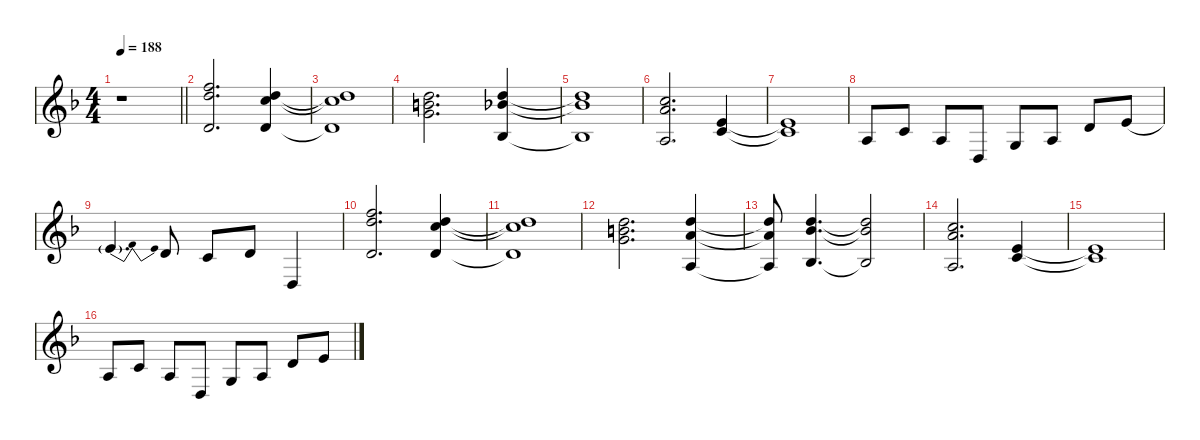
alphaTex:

\defaultSystemsLayout 4
\hideDynamics
\bracketExtendMode nobrackets
\singleTrackTrackNamePolicy hidden
\multiTrackTrackNamePolicy hidden
\firstSystemTrackNameMode fullname
\firstSystemTrackNameOrientation horizontal
\otherSystemsTrackNameOrientation horizontal
\track ("Piano 1-strings" "Piano 1") {defaultSystemsLayout 8 instrument synthstrings1}
\staff {score}
\tuning (E4 A3 F3 D3 A2 D2)
\ts (4 4)
\tempo 188
\clef g2
\barLineRight lightlight
\ks dminor
r.1{dy f beam Down} |
(20.2{acc forcenatural} 21.3{acc forcenatural} 12.4{acc forcenatural}).2{d bd 30 beam Up} (17.2{acc forcenatural} 19.3{acc forcenatural} 12.4{acc forcenatural}).4{bd 30 beam Up} |
(17.2{t acc forcenatural} 19.3{t acc forcenatural} 12.4{t acc forcenatural}).1{beam Up} |
(21.3{acc forcenatural} 21.4{acc forcenatural} 22.5{acc forcenatural}).2{d bd 30 beam Down} (21.3{acc forcenatural} 20.4{acc b} 20.6{acc b}).4{bd 30 beam Up} |
(21.3{t acc forcenatural} 20.4{t acc b} 20.6{t acc b}).1{beam Up} |
(19.3{acc forcenatural} 19.4{acc forcenatural} 12.5{acc forcenatural}).2{d bd 30 beam Up} (14.4{acc forcenatural} 15.5{acc forcenatural}).4{bd 30 beam Up} |
(14.4{t acc forcenatural} 15.5{t acc forcenatural}).1{beam Up} |
19.6{acc forcenatural}.8{beam Up} 22.6{acc forcenatural}.8{beam Up} 12.5{acc forcenatural}.8{beam Up} 12.6{acc forcenatural}.8{beam Up} 17.6{acc forcenatural}.8{beam Up} 19.6{acc forcenatural}.8{beam Up} 17.5{acc forcenatural}.8{beam Up} 19.5{be (hold 0 0 60 0) acc forcenatural}.8{beam Up} |
19.5{be (bendrelease 0 0 30 2 30 2 60 0) t acc forcenatural}.4{d beam Up} 17.5{acc forcenatural}.8{beam Up} 15.5{acc forcenatural}.8{beam Up} 17.5{acc forcenatural}.8{beam Up} 12.6{acc forcenatural}.4{beam Up} |
(20.2{acc forcenatural} 21.3{acc forcenatural} 12.4{acc forcenatural}).2{d bd 30 beam Up} (17.2{acc forcenatural} 19.3{acc forcenatural} 12.4{acc forcenatural}).4{bd 30 beam Up} |
(17.2{t acc forcenatural} 19.3{t acc forcenatural} 12.4{t acc forcenatural}).1{beam Up} |
(21.3{acc forcenatural} 21.4{acc forcenatural} 22.5{acc forcenatural}).2{d bd 30 beam Down} (21.3{acc forcenatural} 19.4{acc forcenatural} 19.6{acc forcenatural}).4{bd 30 beam Up} |
(21.3{t acc forcenatural} 19.4{t acc forcenatural} 19.6{t acc forcenatural}).8{beam Up} (21.3{acc forcenatural} 20.4{acc b} 20.6{acc b}).4{d beam Up} (21.3{t acc forcenatural} 20.4{t acc b} 20.6{t acc b}).2{beam Up} |
(19.3{acc forcenatural} 19.4{acc forcenatural} 12.5{acc forcenatural}).2{d bd 30 beam Up} (14.4{acc forcenatural} 15.5{acc forcenatural}).4{bd 30 beam Up} |
(14.4{t acc forcenatural} 15.5{t acc forcenatural}).1{beam Up} |
19.6{acc forcenatural}.8{beam Up} 22.6{acc forcenatural}.8{beam Up} 12.5{acc forcenatural}.8{beam Up} 12.6{acc forcenatural}.8{beam Up} 17.6{acc forcenatural}.8{beam Up} 19.6{acc forcenatural}.8{beam Up} 17.5{acc forcenatural}.8{beam Up} 19.5{be (hold 0 0 60 0) acc forcenatural}.8{beam Up}
